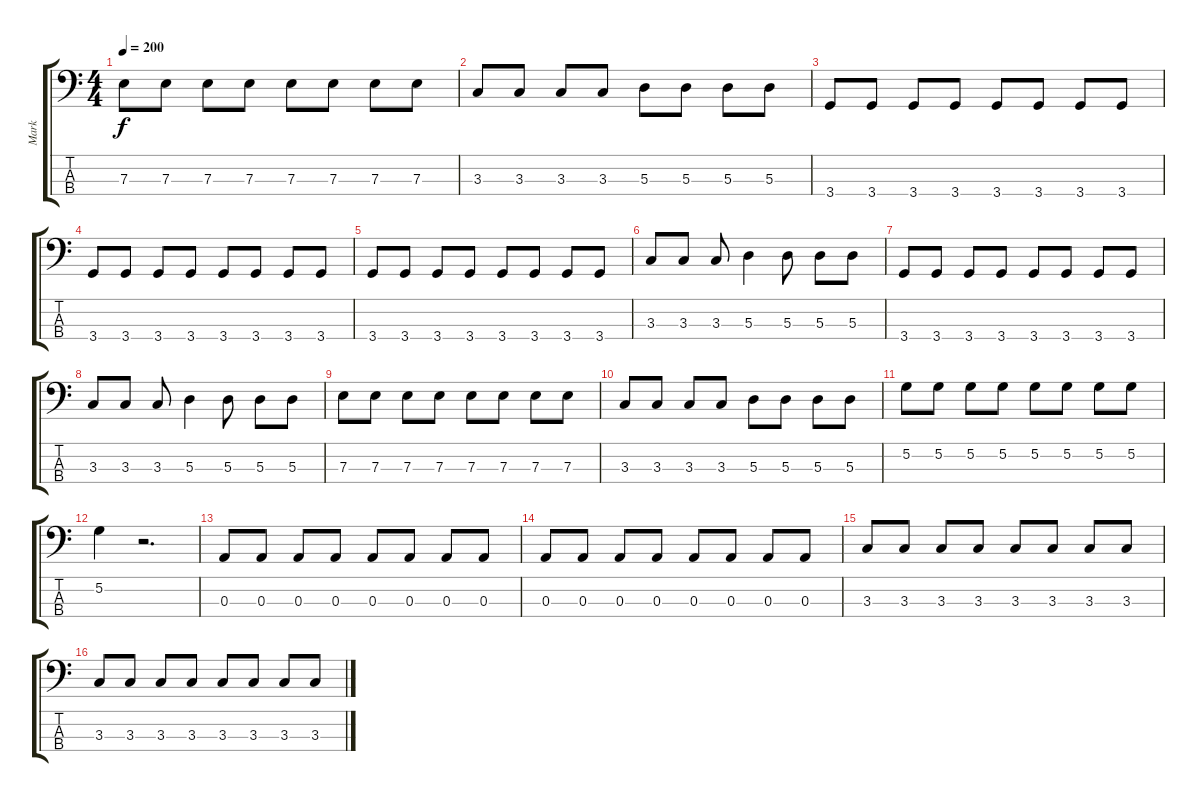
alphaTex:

\track ("Mark" "Mark") {instrument electricbasspick}
\staff {score tabs}
\tuning (G2 D2 A1 E1) {hide}
\ts (4 4)
\tempo 200
\clef f4
\ks c
7.3.8{dy f} 7.3.8 7.3.8 7.3.8 7.3.8 7.3.8 7.3.8 7.3.8 |
3.3.8 3.3.8 3.3.8 3.3.8 5.3.8 5.3.8 5.3.8 5.3.8 |
3.4.8 3.4.8 3.4.8 3.4.8 3.4.8 3.4.8 3.4.8 3.4.8 |
3.4.8 3.4.8 3.4.8 3.4.8 3.4.8 3.4.8 3.4.8 3.4.8 |
3.4.8 3.4.8 3.4.8 3.4.8 3.4.8 3.4.8 3.4.8 3.4.8 |
3.3.8 3.3.8 3.3.8 5.3.4 5.3.8 5.3.8 5.3.8 |
3.4.8 3.4.8 3.4.8 3.4.8 3.4.8 3.4.8 3.4.8 3.4.8 |
3.3.8 3.3.8 3.3.8 5.3.4 5.3.8 5.3.8 5.3.8 |
7.3.8 7.3.8 7.3.8 7.3.8 7.3.8 7.3.8 7.3.8 7.3.8 |
3.3.8 3.3.8 3.3.8 3.3.8 5.3.8 5.3.8 5.3.8 5.3.8 |
5.2.8 5.2.8 5.2.8 5.2.8 5.2.8 5.2.8 5.2.8 5.2.8 |
5.2.4 r.2{d} |
0.3.8 0.3.8 0.3.8 0.3.8 0.3.8 0.3.8 0.3.8 0.3.8 |
0.3.8 0.3.8 0.3.8 0.3.8 0.3.8 0.3.8 0.3.8 0.3.8 |
3.3.8 3.3.8 3.3.8 3.3.8 3.3.8 3.3.8 3.3.8 3.3.8 |
3.3.8 3.3.8 3.3.8 3.3.8 3.3.8 3.3.8 3.3.8 3.3.8
